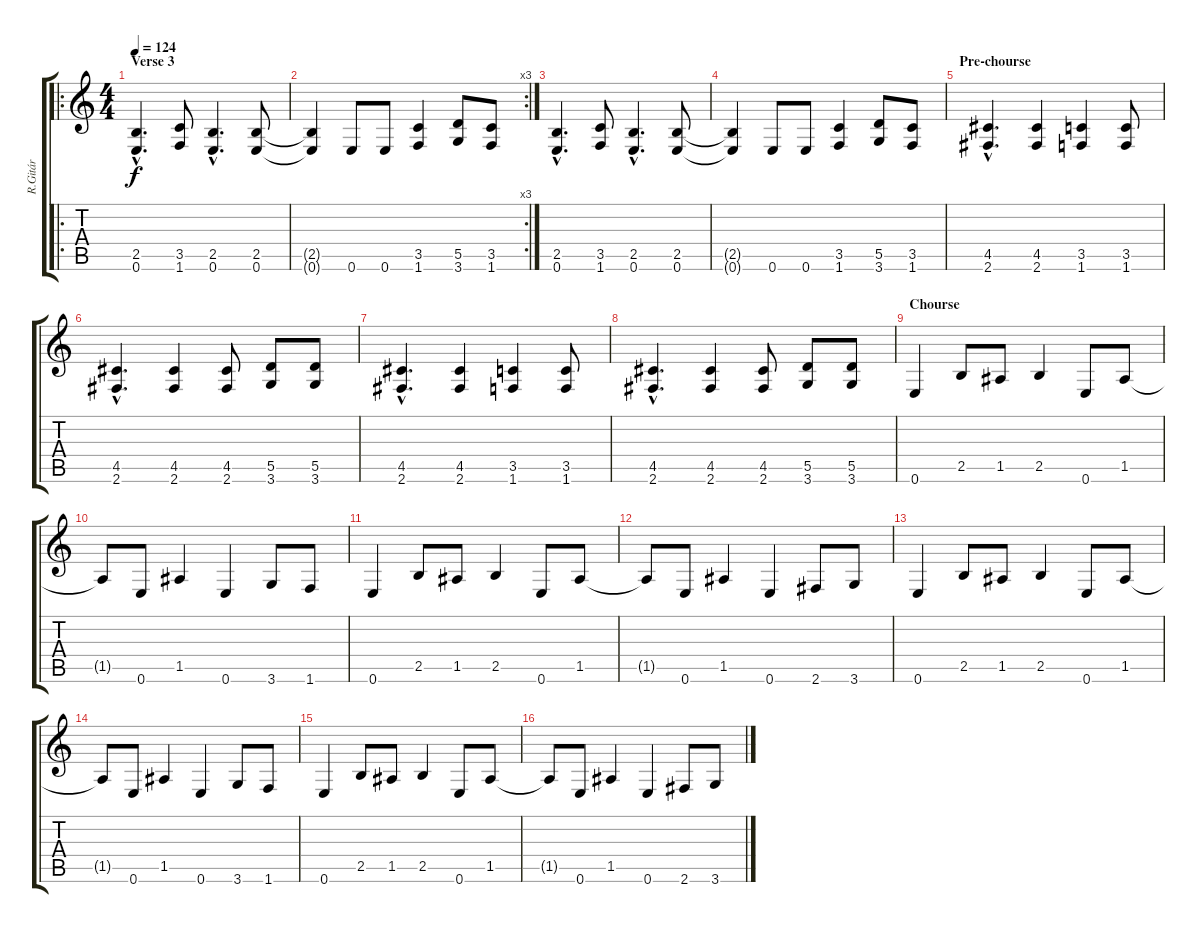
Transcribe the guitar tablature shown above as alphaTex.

\track ("R.Gitár" "R.Gitár") {instrument overdrivenguitar}
\staff {score tabs}
\tuning (E4 B3 G3 D3 A2 E2) {hide}
\ro
\ts (4 4)
\section ("" "Verse 3")
\tempo 124
\clef g2
\ks c
(2.5{hac} 0.6{hac}).4{d dy f} (3.5 1.6).8 (2.5{hac} 0.6{hac}).4{d} (2.5 0.6).8 |
\rc 3
(2.5{t} 0.6{t}).4 0.6.8 0.6.8 (3.5 1.6).4 (5.5 3.6).8 (3.5 1.6).8 |
(2.5{hac} 0.6{hac}).4{d} (3.5 1.6).8 (2.5{hac} 0.6{hac}).4{d} (2.5 0.6).8 |
(2.5{t} 0.6{t}).4 0.6.8 0.6.8 (3.5 1.6).4 (5.5 3.6).8 (3.5 1.6).8 |
\section ("" "Pre-chourse")
(4.5{hac} 2.6{hac}).4{d} (4.5 2.6).4 (3.5 1.6).4 (3.5 1.6).8 |
(4.5{hac} 2.6{hac}).4{d} (4.5 2.6).4 (4.5 2.6).8 (5.5 3.6).8 (5.5 3.6).8 |
(4.5{hac} 2.6{hac}).4{d} (4.5 2.6).4 (3.5 1.6).4 (3.5 1.6).8 |
(4.5{hac} 2.6{hac}).4{d} (4.5 2.6).4 (4.5 2.6).8 (5.5 3.6).8 (5.5 3.6).8 |
\section ("" "Chourse")
0.6.4 2.5.8 1.5.8 2.5.4 0.6.8 1.5.8 |
1.5{t}.8 0.6.8 1.5.4 0.6.4 3.6.8 1.6.8 |
0.6.4 2.5.8 1.5.8 2.5.4 0.6.8 1.5.8 |
1.5{t}.8 0.6.8 1.5.4 0.6.4 2.6.8 3.6.8 |
0.6.4 2.5.8 1.5.8 2.5.4 0.6.8 1.5.8 |
1.5{t}.8 0.6.8 1.5.4 0.6.4 3.6.8 1.6.8 |
0.6.4 2.5.8 1.5.8 2.5.4 0.6.8 1.5.8 |
1.5{t}.8 0.6.8 1.5.4 0.6.4 2.6.8 3.6.8
